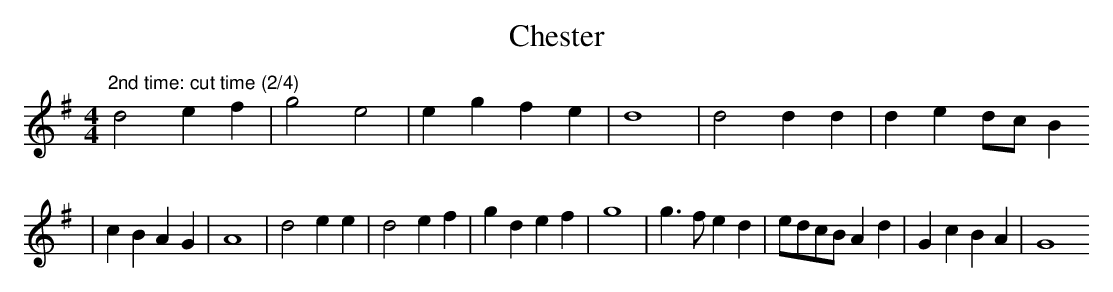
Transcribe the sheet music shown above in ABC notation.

X:1
T:Chester
M:4/4
L:1/4
K:G
"2nd time: cut time (2/4)"d2 ef | g2 e2 | egfe | d4 | d2 dd | ded/c/B
| cBAG | A4 | d2 ee | d2 ef | gdef | g4 | g>fed | e/d/c/B/Ad | GcBA | G4
:|
